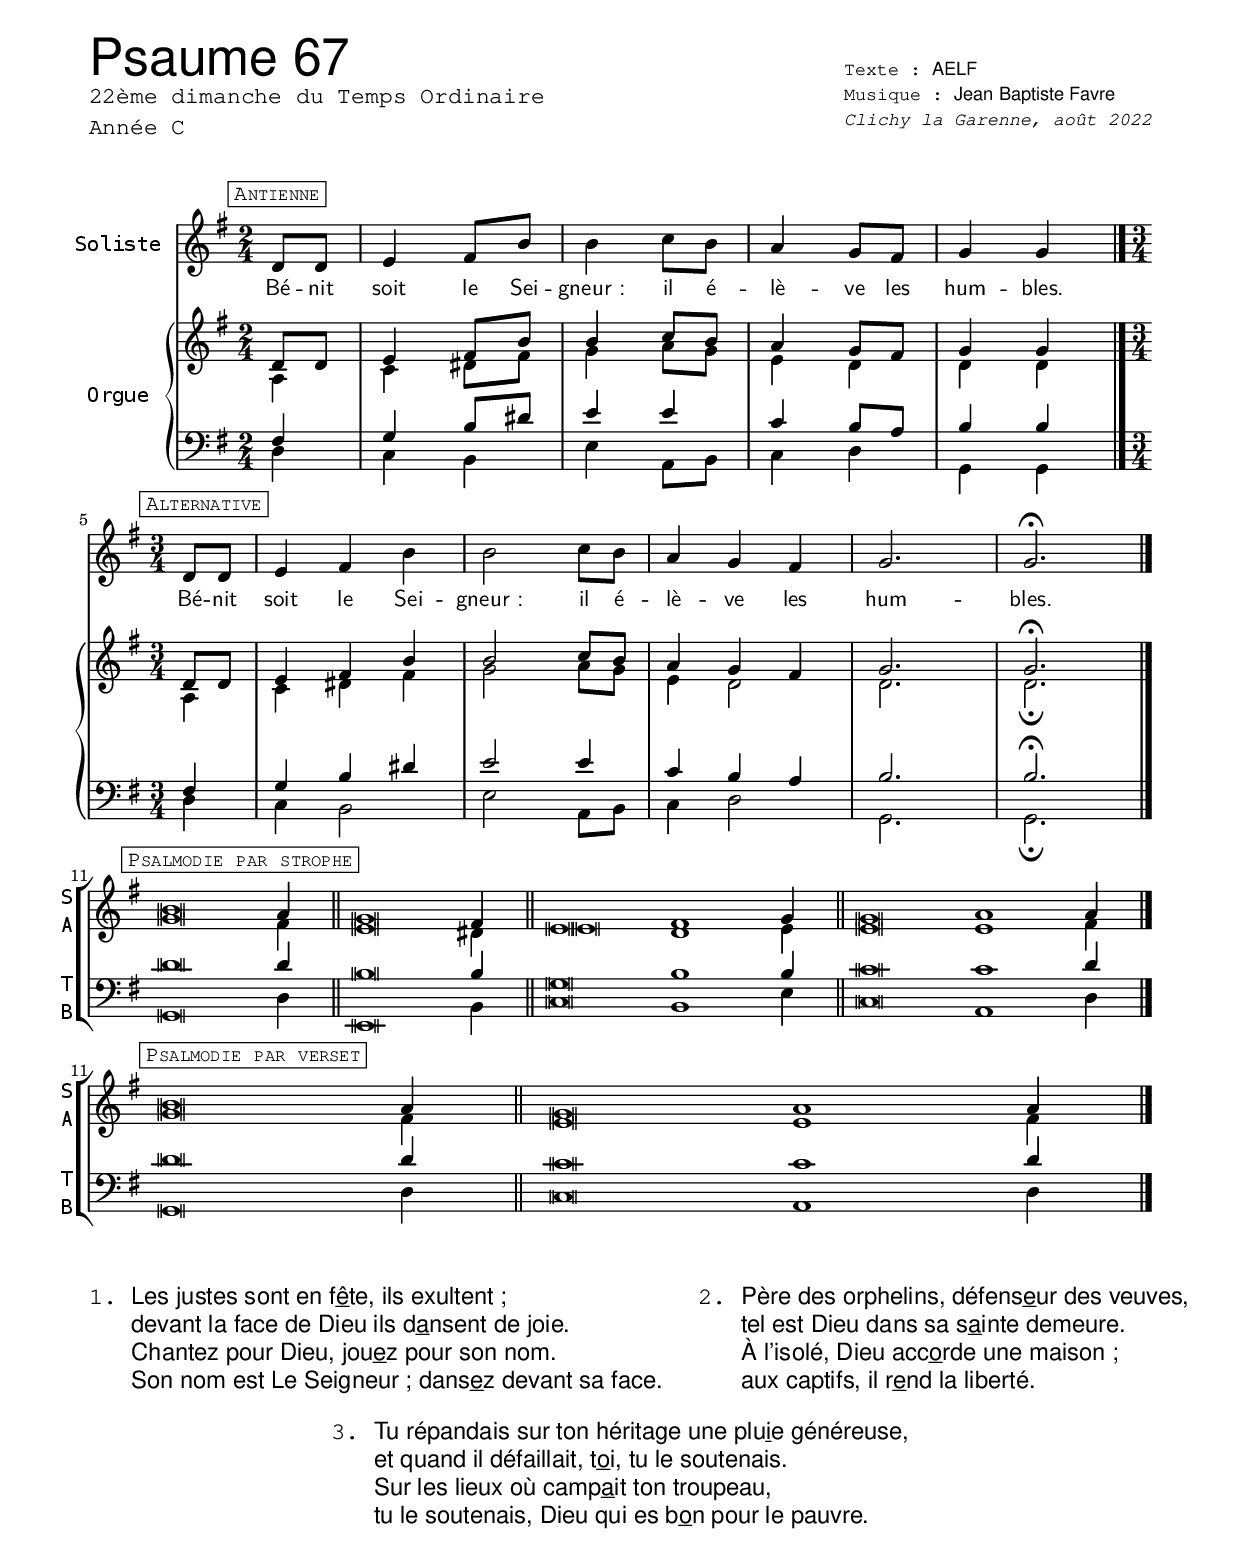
\version "2.18.2"
\language "english"
\include "../libs/commonFunctions.ily"

tempoVerseRallentando = {
  \set Score.tempoHideNote = ##t
  \tempo 4=60
}
tempoVerseAcelerando = {
  \set Score.tempoHideNote = ##t
  \tempo 2=120
}

scoreHeader = \header {
  title = "Psaume 67"
  subtitle = \markup { \column{"22ème dimanche du Temps Ordinaire" "Année C"}}
  composer = "Jean Baptiste Favre"
  poet = "AELF"
  date = "Clichy la Garenne, août 2022"
}

global = {
  \key g \major
  \time 2/4
}

%%%%%%%%%%%%%%%%%%%%%%%%%%%%%%
%%%%%%%%%% Antiphon %%%%%%%%%%
%%%%%%%%%%%%%%%%%%%%%%%%%%%%%%

antiphonRythm = {
  \autoBeamOff
 \partial 4 s4 s2*4 \bar "|." \break
 \time 3/4 \partial 4 s4 s2.*5 \bar "|." \break
}
antiphonMusicSoprano = \relative c' {
  \markCustom "Antienne"
  d8 d e4 fs8 b b4 c8 b a4 g8 fs g4 g
  \markCustom "Alternative"
  d8 d8 e4 fs b b2 c8 b a4 g fs g2. g
  }

antiphonMusicAlto = \relative c' {
  a4 c ds8 fs g4 a8 g e4 d d d
  a4 c ds fs g2 a8 g e4 d2 d2. d
  }

antiphonMusicTenor = \relative c {
  fs4 g b8 ds e4 e4 c b8 a b4 b
  fs4 g b ds e2 e4 c b a b2. b
  }

antiphonMusicBass = \relative c {
  d4 c b e a,8 b c4 d g, g
  d'4 c b2 e2 a,8 b c4 d2 g,2. g
  }

antiphonLyrics = \lyricmode {
  Bé -- nit soit le Sei -- gneur&nbsp;: il é -- lè -- ve les hum -- bles.
  Bé -- nit soit le Sei -- gneur&nbsp;: il é -- lè -- ve les hum -- bles.
  }

antiphonLyricsSoprano = \antiphonLyrics
antiphonLyricsAlto = {}
antiphonLyricsTenor = {}
antiphonLyricsBass = {}

%%%%%%%%%%%%%%%%%%%%%%%%%%%%%%%%%%%%%%%%%%%%%%
%%%%%%%%%%          Verses          %%%%%%%%%%
%%%%%%%%%%%%%%%%%%%%%%%%%%%%%%%%%%%%%%%%%%%%%%
verseStropheRythm = {
  \accidentalStyle forget
  \once \override Score.RehearsalMark.break-align-symbols = #'(clef)
  \markCustom "Psalmodie par strophe" \cadenzaOn
  \tempoVerseAcelerando s\breve \tempoVerseRallentando s4 \bar "||"
  \tempoVerseAcelerando s\breve \tempoVerseRallentando s4 \bar "||"
  \tempoVerseAcelerando s\breve s1 \tempoVerseRallentando s4 \bar "||"
  \tempoVerseAcelerando s\breve s1 \tempoVerseRallentando s4 \bar "|." \break
  \markCustom "Psalmodie par verset" \cadenzaOn
  \tempoVerseAcelerando s\breve \tempoVerseRallentando s4 \bar "||"
  \tempoVerseAcelerando s\breve s1 \tempoVerseRallentando s4 \bar "|." \break
}
verseStropheMusicSoprano = \relative c'' {
  b\breve a4
  g\breve fs4
  e\breve fs1 g4
  g\breve a1 a4

  b\breve a4
  g\breve a1 a4
  }
verseStropheMusicAlto = \relative c'' {
  g\breve fs4
  e\breve ds4
  e\breve ds1 e4
  e\breve e1 fs4

  g\breve fs4
  e\breve e1 fs4
  }

verseStropheMusicTenor = \relative c' {
  d\breve d4
  b\breve b4
  g\breve b1 b4
  c\breve c1 d4

  d\breve d4
  c\breve c1 d4
  }

verseStropheMusicBass = \relative c {
  g\breve d'4
  e,\breve b'4
  c\breve b1 e4
  c\breve a1 d4

  g,\breve d'4
  c\breve a1 d4
  }

verseLyrics = \markuplist {
  \override #'(font-family . sans)
  \override #'(font-size . 1.3)
  \column {
    \fill-line {
      \left-column{
        \concat { \typewriter "1. " "Les justes sont en f" \underline ê "te, ils exultent&nbsp;;"}
        \concat { \typewriter "   " "devant la face de Dieu ils d" \underline a "nsent de joie."}
        \concat { \typewriter "   " "Chantez pour Dieu, jou" \underline e "z pour son nom."}
        \concat { \typewriter "   " "Son nom est Le Seigneur&nbsp;; dans" \underline e "z devant sa face."}


      }
      \hspace #1
      \left-column{
        \concat { \typewriter "2. " "Père des orphelins, défens" \underline e "ur des veuves,"}
        \concat { \typewriter "   " "tel est Dieu dans sa s" \underline a "inte demeure."}
        \concat { \typewriter "   " "À l’isolé, Dieu acc" \underline o "rde une maison&nbsp;;"}
        \concat { \typewriter "   " "aux captifs, il r" \underline e "nd la liberté."}
      }
    }
    \vspace #1
    \fill-line {
      \column {
        \concat { \typewriter "3. " "Tu répandais sur ton héritage une plu" \underline i "e généreuse,"}
        \concat { \typewriter "   " "et quand il défaillait, t" \underline o "i, tu le soutenais."}
        \concat { \typewriter "   " "Sur les lieux où camp" \underline a "it ton troupeau,"}
        \concat { \typewriter "   " "tu le soutenais, Dieu qui es b" \underline o "n pour le pauvre."}
      }
    }
  }
}

%%%%%%%%%%%%%%%%%%%%%%%%%%%%%%%%%%%%%%%%%%%%%%%%%%%%%%%%%%%%%%%%%%%%%
%%%%%%%%%%%%%%%%%%%          Draw score          %%%%%%%%%%%%%%%%%%%%
%%%%%%%%%%%%%%%%%%%%%%%%%%%%%%%%%%%%%%%%%%%%%%%%%%%%%%%%%%%%%%%%%%%%%
% Load Piano settings & layout
partition = {
  <<
    % Antienne à 4 voix mixtes
    %\include "../libs/layouts/commonAntiphonFourVoices.ily"
    \new ChoirStaff = "Antophon4Voices" <<
      \new Staff = "AntiphonSopranoStaff" <<
        \once \override Staff.VerticalAxisGroup.remove-first = ##t
        \set Staff.instrumentName = "Soliste"
        \clef "treble"
        \new Dynamics \antiphonRythm
        \new Voice = "antiphonSoprano" { \global \antiphonMusicSoprano\fermata}
        \new Lyrics \lyricsto "antiphonSoprano" { \antiphonLyricsSoprano }
      >>
      %{\new Staff = "AntiphonAltoStaff" <<
        \once \override Staff.VerticalAxisGroup.remove-first = ##t
        \set Staff.instrumentName = "Alto"
        \clef "treble"
        \new Dynamics \antiphonRythm
        \new Voice = "antiphonAlto" { \global \antiphonMusicAlto\fermata }
        \new Lyrics \lyricsto "antiphonAlto" { \antiphonLyricsAlto }
      >>
      \new Staff = "AntiphonTenorStaff" <<
        \once \override Staff.VerticalAxisGroup.remove-first = ##t
        \set Staff.instrumentName = "Ténor"
        \clef "treble_8"
        \new Dynamics \antiphonRythm
        \new Voice = "antiphonTenor" { \global \antiphonMusicTenor\fermata }
        \new Lyrics \lyricsto "antiphonTenor" { \antiphonLyricsTenor }
      >>
      \new Staff  = "AntiphonBassStaff" <<
        \once \override Staff.VerticalAxisGroup.remove-first = ##t
        \set Staff.instrumentName = "Basse"
        \clef "bass"
        \new Dynamics \antiphonRythm
        \new Voice = "AntiphonBass" { \global \antiphonMusicBass\fermata }
        \new Lyrics \lyricsto "AntiphonBass" { \antiphonLyricsBass }
      >>%}
    >>
    %\include "../libs/layouts/commonPiano.ily"
    \new PianoStaff
    <<
      \set PianoStaff.instrumentName = #"Orgue"
      \new Staff <<
        \set Staff.printPartCombineTexts = ##f
        \once \override Staff.VerticalAxisGroup.remove-first = ##t
        \clef treble
        \new Voice = "soprani" {\global \voiceOne \antiphonMusicSoprano\fermata }
        \new Voice = "alti" {\global \voiceTwo \antiphonMusicAlto\fermata }
      >>
      \new Staff <<
        \set Staff.printPartCombineTexts = ##f
        \once \override Staff.VerticalAxisGroup.remove-first = ##t
        \clef bass
        \new Voice = "tenors" {\global \voiceThree \antiphonMusicTenor\fermata }
        \new Voice = "bass" {\global \voiceFour \antiphonMusicBass\fermata }
      >>
    >>
    % Psalmodie à 4 voix mixtes
    %\include "../libs/layouts/commonVerseFourVoices.ily"
    \new ChoirStaff = "versePsalmody"
    <<
      \new Staff = "verseSopranoAlto" <<
        \set Staff.shortInstrumentName = \markup { \right-column { "S" "A" } }
        \once \override Staff.VerticalAxisGroup.remove-first = ##t
        \global
        \clef treble
        \new Dynamics {\silence \antiphonMusicSoprano \verseStropheRythm}
        \new Voice = "verseSoprano" << \voiceOne {\silence \antiphonMusicSoprano \cadenzaOn \voiceOne \verseStropheMusicSoprano } >>
        \new Voice = "verseAlto" << \voiceTwo {\silence \antiphonMusicSoprano \cadenzaOn \voiceTwo \verseStropheMusicAlto } >>
      >>
      \new Staff = "verseTenorBass" <<
        \set Staff.shortInstrumentName = \markup { \right-column { "T" "B" } }
        \once \override Staff.VerticalAxisGroup.remove-first = ##t
        \global
        \clef bass
        \new Dynamics {\silence \antiphonMusicSoprano \verseStropheRythm}
        \new Voice = "verseTenor" << \voiceOne {\silence \antiphonMusicSoprano \cadenzaOn \voiceOne \verseStropheMusicTenor } >>
        \new Voice = "verseBass" << \voiceTwo {\silence \antiphonMusicSoprano \cadenzaOn \voiceTwo \verseStropheMusicBass } >>
      >>
    >>
  >>
}
%%%%%%%%%%%%% PARTITION VISUELLE %%%%%%%%%%%%%
% PDF output
\paper {
  top-margin = 1.5\cm
  bottom-margin = 1.5\cm
  left-margin = 1.5\cm
  right-margin = 1.5\cm
  markup-system-spacing = #'((basic-distance . 10)
     (minimum-distance . 10)
     (padding . 5)
     (stretchability . 5))
 system-system-spacing = #'((basic-distance . 5)
     (minimum-distance . 5)
     (padding . 1)
     (stretchability . 5))
  #(define fonts
    (set-global-fonts
     #:music "emmentaler"
     #:brace "emmentaler"
     #:roman "Latin Modern Roman"
     #:sans "Cantarell"
    ))
  #(include-special-characters)
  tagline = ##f
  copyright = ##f
  scoreTitleMarkup = \markup \columns {
    \fill-line {
      \column {
        \line {
          \left-column {
            \fontsize #8 \sans \fromproperty #'header:title
            \fontsize #1 \typewriter \fromproperty #'header:subtitle
          }
        }
      }
      \column {
        \line {
          \fontsize #-1
          \left-column {
            \line { \concat { \typewriter "Texte&nbsp;: " \sans \fromproperty #'header:poet \bold " " } }
            \line { \concat { \typewriter "Musique&nbsp;: " \sans \fromproperty #'header:composer \bold " " } }
            \typewriter \italic \fromproperty #'header:date
          }
        }
      }
    }
  }
}

#(set-global-staff-size 18)
\score {
  \partition
  \layout {
      ragged-last = ##f
      \context {
          \Staff
          \RemoveEmptyStaves
          \override NoteHead #'style = #'altdefault
          \override InstrumentName #'font-name = #"Monospace Regular"
      }
      \context {
          \PianoStaff
          \RemoveEmptyStaves
          \override NoteHead #'style = #'altdefault
          \override InstrumentName #'font-name = #"Monospace Regular"
      }
      \context {
          \ChoirStaff
          \RemoveEmptyStaves
          \override NoteHead #'style = #'altdefault
          \override InstrumentName #'font-name = #"Monospace Regular"
      }
      \override LyricText #'font-name = #"Latin Modern Sans"
      \override Score.RehearsalMark.font-family = #'typewriter
  }
  \scoreHeader
}
\verseLyrics

% Midi output
partitionStrophe = {
      \new PianoStaff = "antiphonMusic"
      <<
        \new Staff <<
          \global \clef treble
          \new Dynamics \antiphonRythm
          \new Voice = "antiphonMusicSoprano" \antiphonMusicSoprano
          \new Voice = "antiphonMusicAlto" \antiphonMusicAlto
        >>
        \new Staff <<
          \global \clef bass
          \new Dynamics \antiphonRythm
          \new Voice = "antiphonMusicTenor" \antiphonMusicTenor
          \new Voice = "antiphonMusicBass" \antiphonMusicBass
        >>
      >>
      \new ChoirStaff = "verseMusic"
      <<
        \new Staff = "verseMusicSA"
        <<
          \global
          \clef treble
          \new Dynamics {\verseStropheRythm}
          \new Voice = "verseMusicSoprano" \verseStropheMusicSoprano
          \new Voice = "verseMusicAlto" \verseStropheMusicAlto
        >>
        \new Staff = "verseMusicTB"
        <<
          \global
          \clef bass
          \new Dynamics {\verseStropheRythm}
          \new Voice = "verseMusicTenor" \verseStropheMusicTenor
          \new Voice = "verseMusicBass" \verseStropheMusicBass
        >>
      >>
    }
partitionVerset = {
      \new PianoStaff = "antiphonMusic"
      <<
        \new Staff <<
          \global \clef treble
          \new Dynamics \antiphonRythm
          \new Voice = "antiphonMusicSoprano" \antiphonMusicSoprano
          \new Voice = "antiphonMusicAlto" \antiphonMusicAlto
        >>
        \new Staff <<
          \global \clef bass
          \new Dynamics \antiphonRythm
          \new Voice = "antiphonMusicTenor" \antiphonMusicTenor
          \new Voice = "antiphonMusicBass" \antiphonMusicBass
        >>
      >>
      \new ChoirStaff = "verseMusic"
      <<
        \new Staff = "verseMusicSA"
        <<
          \global
          \clef treble
          \new Dynamics {\verseStropheRythm}
          \new Voice = "verseMusicSoprano" \verseStropheMusicSoprano
          \new Voice = "verseMusicAlto" \verseStropheMusicAlto
        >>
        \new Staff = "verseMusicTB"
        <<
          \global
          \clef bass
          \new Dynamics {\verseStropheRythm}
          \new Voice = "verseMusicTenor" \verseStropheMusicTenor
          \new Voice = "verseMusicBass" \verseStropheMusicBass
        >>
      >>
    }

\book {
\bookOutputSuffix "Verset"
\score {
  <<
    \keepWithTag #'audio \unfoldRepeats \partitionVerset
    \context Staff = "Soprano" {
      \set Score.midiMinimumVolume = #0.5
      \set Score.midiMaximumVolume = #0.7
      \set Staff.midiMinimumVolume = #0.8
      \set Staff.midiMaximumVolume = #1
    }
    \context Voice = "Soprano" {
      \set Score.midiMinimumVolume = #0.5
      \set Score.midiMaximumVolume = #0.7
      \set Staff.midiMinimumVolume = #0.8
      \set Staff.midiMaximumVolume = #1
    }
  >>
  \midi { \set midiMergeUnisons = ##t  \tempo 4. = 55}
}
}
\book {
\bookOutputSuffix "Strophe"
\score {
  <<
    \keepWithTag #'audio \unfoldRepeats \partitionStrophe
    \context Staff = "Soprano" {
      \set Score.midiMinimumVolume = #0.5
      \set Score.midiMaximumVolume = #0.7
      \set Staff.midiMinimumVolume = #0.8
      \set Staff.midiMaximumVolume = #1
    }
    \context Voice = "Soprano" {
      \set Score.midiMinimumVolume = #0.5
      \set Score.midiMaximumVolume = #0.7
      \set Staff.midiMinimumVolume = #0.8
      \set Staff.midiMaximumVolume = #1
    }
  >>
  \midi { \set midiMergeUnisons = ##t \tempo 4. = 55}
}
}